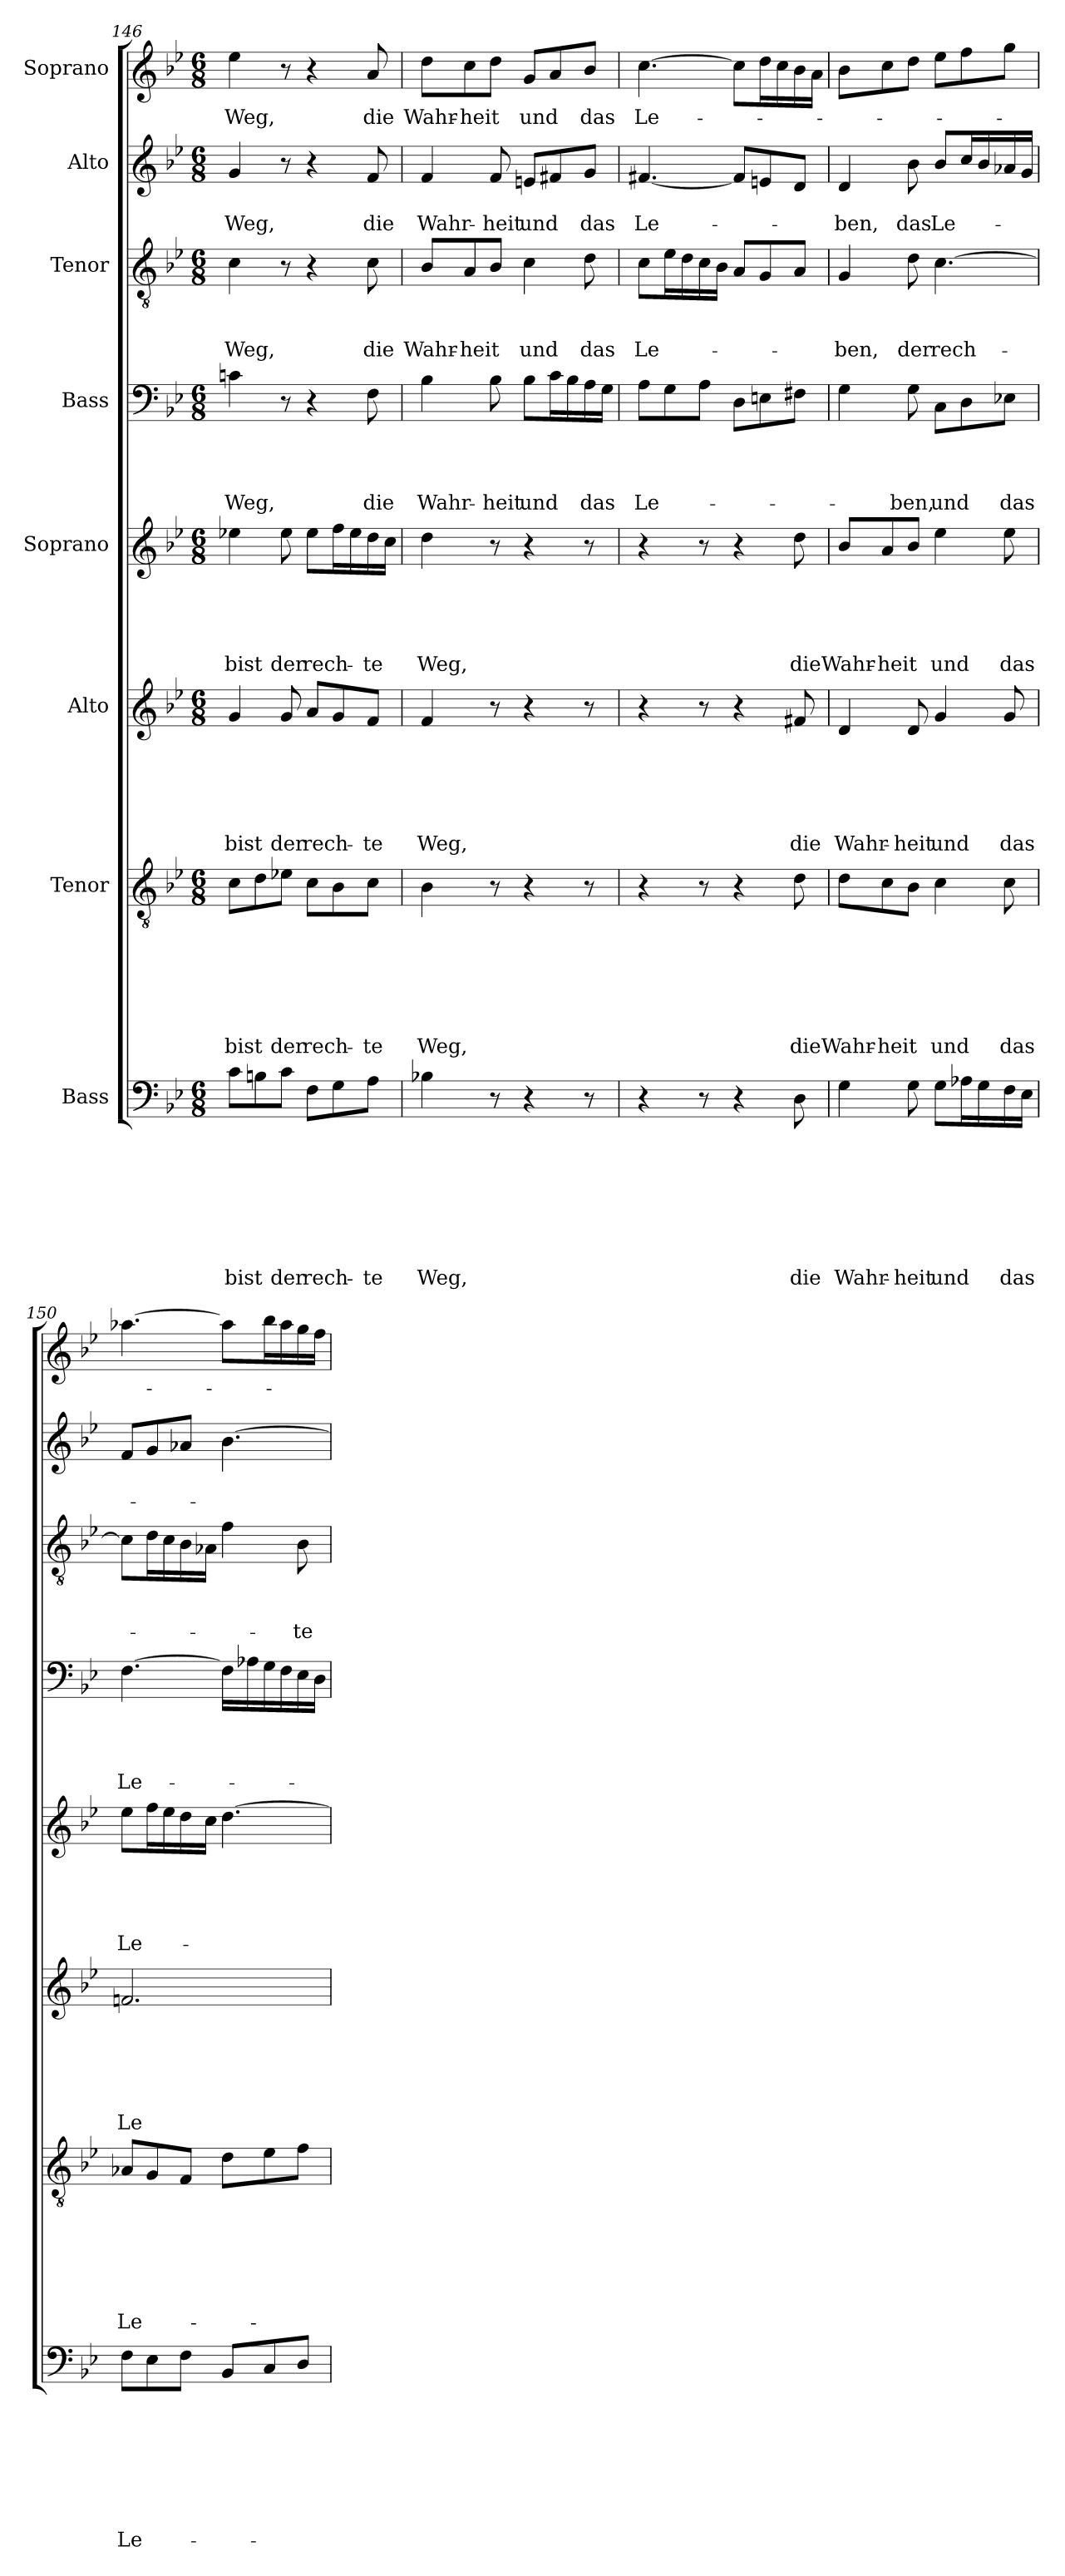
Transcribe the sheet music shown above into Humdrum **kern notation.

**kern	**text	**text	**text	**text	**text	**text	**text	**text	**kern	**text	**text	**text	**text	**text	**text	**text	**kern	**text	**text	**text	**text	**text	**text	**kern	**text	**text	**text	**text	**text	**kern	**text	**text	**text	**text	**kern	**text	**text	**text	**kern	**text	**text	**kern	**text
*part8	*part8	*part8	*part8	*part8	*part8	*part8	*part8	*part8	*part7	*part7	*part7	*part7	*part7	*part7	*part7	*part7	*part6	*part6	*part6	*part6	*part6	*part6	*part6	*part5	*part5	*part5	*part5	*part5	*part5	*part4	*part4	*part4	*part4	*part4	*part3	*part3	*part3	*part3	*part2	*part2	*part2	*part1	*part1
*staff8	*staff8	*staff8	*staff8	*staff8	*staff8	*staff8	*staff8	*staff8	*staff7	*staff7	*staff7	*staff7	*staff7	*staff7	*staff7	*staff7	*staff6	*staff6	*staff6	*staff6	*staff6	*staff6	*staff6	*staff5	*staff5	*staff5	*staff5	*staff5	*staff5	*staff4	*staff4	*staff4	*staff4	*staff4	*staff3	*staff3	*staff3	*staff3	*staff2	*staff2	*staff2	*staff1	*staff1
*I"Bass	*	*	*	*	*	*	*	*	*I"Tenor	*	*	*	*	*	*	*	*I"Alto	*	*	*	*	*	*	*I"Soprano	*	*	*	*	*	*I"Bass	*	*	*	*	*I"Tenor	*	*	*	*I"Alto	*	*	*I"Soprano	*
!!LO:PB:g=z
*clefF4	*	*	*	*	*	*	*	*	*clefGv2	*	*	*	*	*	*	*	*clefG2	*	*	*	*	*	*	*clefG2	*	*	*	*	*	*clefF4	*	*	*	*	*clefGv2	*	*	*	*clefG2	*	*	*clefG2	*
*k[b-e-]	*	*	*	*	*	*	*	*	*k[b-e-]	*	*	*	*	*	*	*	*k[b-e-]	*	*	*	*	*	*	*k[b-e-]	*	*	*	*	*	*k[b-e-]	*	*	*	*	*k[b-e-]	*	*	*	*k[b-e-]	*	*	*k[b-e-]	*
*B-:	*	*	*	*	*	*	*	*	*B-:	*	*	*	*	*	*	*	*B-:	*	*	*	*	*	*	*B-:	*	*	*	*	*	*B-:	*	*	*	*	*B-:	*	*	*	*B-:	*	*	*B-:	*
*M6/8	*	*	*	*	*	*	*	*	*M6/8	*	*	*	*	*	*	*	*M6/8	*	*	*	*	*	*	*M6/8	*	*	*	*	*	*M6/8	*	*	*	*	*M6/8	*	*	*	*M6/8	*	*	*M6/8	*
=146	=146	=146	=146	=146	=146	=146	=146	=146	=146	=146	=146	=146	=146	=146	=146	=146	=146	=146	=146	=146	=146	=146	=146	=146	=146	=146	=146	=146	=146	=146	=146	=146	=146	=146	=146	=146	=146	=146	=146	=146	=146	=146	=146
!	!	!	!	!	!	!	!	!LO:LY:b	!	!	!	!	!	!	!	!LO:LY:b	!	!	!	!	!	!	!LO:LY:b	!	!	!	!	!	!LO:LY:b	!	!	!	!	!LO:LY:b	!	!	!	!LO:LY:b	!	!	!LO:LY:b	!	!LO:LY:b
8c\L	.	.	.	.	.	.	.	bist	8c\L	.	.	.	.	.	.	bist	4g/	.	.	.	.	.	bist	4ee-X\	.	.	.	.	bist	4cn\	.	.	.	Weg,	4c\	.	.	Weg,	4g/	.	Weg,	4ee-\	Weg,
8Bn\	.	.	.	.	.	.	.	.	8d\	.	.	.	.	.	.	.	.	.	.	.	.	.	.	.	.	.	.	.	.	.	.	.	.	.	.	.	.	.	.	.	.	.	.
!	!	!	!	!	!	!	!	!LO:LY:b	!	!	!	!	!	!	!	!LO:LY:b	!	!	!	!	!	!	!LO:LY:b	!	!	!	!	!	!LO:LY:b	!	!	!	!	!	!	!	!	!	!	!	!	!	!
8c\J	.	.	.	.	.	.	.	der	8e-X\J	.	.	.	.	.	.	der	8g/	.	.	.	.	.	der	8ee-\	.	.	.	.	der	8r	.	.	.	.	8r	.	.	.	8r	.	.	8r	.
!	!	!	!	!	!	!	!	!LO:LY:b	!	!	!	!	!	!	!	!LO:LY:b	!	!	!	!	!	!	!LO:LY:b	!	!	!	!	!	!LO:LY:b	!	!	!	!	!	!	!	!	!	!	!	!	!	!
8F\L	.	.	.	.	.	.	.	rech-	8c\L	.	.	.	.	.	.	rech-	8a/L	.	.	.	.	.	rech-	8ee-\L	.	.	.	.	rech-	4r	.	.	.	.	4r	.	.	.	4r	.	.	4r	.
8G\	.	.	.	.	.	.	.	.	8B-\	.	.	.	.	.	.	.	8g/	.	.	.	.	.	.	16ff\L	.	.	.	.	.	.	.	.	.	.	.	.	.	.	.	.	.	.	.
.	.	.	.	.	.	.	.	.	.	.	.	.	.	.	.	.	.	.	.	.	.	.	.	16ee-\	.	.	.	.	.	.	.	.	.	.	.	.	.	.	.	.	.	.	.
!	!	!	!	!	!	!	!	!LO:LY:b	!	!	!	!	!	!	!	!LO:LY:b	!	!	!	!	!	!	!LO:LY:b	!	!	!	!	!	!LO:LY:b	!	!	!	!	!LO:LY:b	!	!	!	!LO:LY:b	!	!	!LO:LY:b	!	!LO:LY:b
8A\J	.	.	.	.	.	.	.	-te	8c\J	.	.	.	.	.	.	-te	8f/J	.	.	.	.	.	-te	16dd\	.	.	.	.	-te	8F\	.	.	.	die	8c\	.	.	die	8f/	.	die	8a/	die
.	.	.	.	.	.	.	.	.	.	.	.	.	.	.	.	.	.	.	.	.	.	.	.	16cc\JJ	.	.	.	.	.	.	.	.	.	.	.	.	.	.	.	.	.	.	.
=147	=147	=147	=147	=147	=147	=147	=147	=147	=147	=147	=147	=147	=147	=147	=147	=147	=147	=147	=147	=147	=147	=147	=147	=147	=147	=147	=147	=147	=147	=147	=147	=147	=147	=147	=147	=147	=147	=147	=147	=147	=147	=147	=147
!	!	!	!	!	!	!	!	!LO:LY:b	!	!	!	!	!	!	!	!LO:LY:b	!	!	!	!	!	!	!LO:LY:b	!	!	!	!	!	!LO:LY:b	!	!	!	!	!LO:LY:b	!	!	!	!LO:LY:b	!	!	!LO:LY:b	!	!LO:LY:b
4B-X\	.	.	.	.	.	.	.	Weg,	4B-\	.	.	.	.	.	.	Weg,	4f/	.	.	.	.	.	Weg,	4dd\	.	.	.	.	Weg,	4B-\	.	.	.	Wahr-	8B-/L	.	.	Wahr-	4f/	.	Wahr-	8dd\L	Wahr-
!	!	!	!	!	!	!	!	!	!	!	!	!	!	!	!	!	!	!	!	!	!	!	!	!	!	!	!	!	!	!	!	!	!	!	!	!	!	!LO:LY:b	!	!	!	!	!LO:LY:b
.	.	.	.	.	.	.	.	.	.	.	.	.	.	.	.	.	.	.	.	.	.	.	.	.	.	.	.	.	.	.	.	.	.	.	8A/	.	.	-heit	.	.	.	8cc\	-heit
!	!	!	!	!	!	!	!	!	!	!	!	!	!	!	!	!	!	!	!	!	!	!	!	!	!	!	!	!	!	!	!	!	!	!LO:LY:b	!	!	!	!	!	!	!LO:LY:b	!	!
8r	.	.	.	.	.	.	.	.	8r	.	.	.	.	.	.	.	8r	.	.	.	.	.	.	8r	.	.	.	.	.	8B-\	.	.	.	-heit	8B-/J	.	.	.	8f/	.	-heit	8dd\J	.
!	!	!	!	!	!	!	!	!	!	!	!	!	!	!	!	!	!	!	!	!	!	!	!	!	!	!	!	!	!	!	!	!	!	!LO:LY:b	!	!	!	!LO:LY:b	!	!	!LO:LY:b	!	!LO:LY:b
4r	.	.	.	.	.	.	.	.	4r	.	.	.	.	.	.	.	4r	.	.	.	.	.	.	4r	.	.	.	.	.	8B-\L	.	.	.	und	4c\	.	.	und	8en/L	.	und	8g/L	und
.	.	.	.	.	.	.	.	.	.	.	.	.	.	.	.	.	.	.	.	.	.	.	.	.	.	.	.	.	.	16c\L	.	.	.	.	.	.	.	.	8f#X/	.	.	8a/	.
.	.	.	.	.	.	.	.	.	.	.	.	.	.	.	.	.	.	.	.	.	.	.	.	.	.	.	.	.	.	16B-\	.	.	.	.	.	.	.	.	.	.	.	.	.
!	!	!	!	!	!	!	!	!	!	!	!	!	!	!	!	!	!	!	!	!	!	!	!	!	!	!	!	!	!	!	!	!	!	!LO:LY:b	!	!	!	!LO:LY:b	!	!	!LO:LY:b	!	!LO:LY:b
8r	.	.	.	.	.	.	.	.	8r	.	.	.	.	.	.	.	8r	.	.	.	.	.	.	8r	.	.	.	.	.	16A\	.	.	.	das	8d\	.	.	das	8g/J	.	das	8b-/J	das
.	.	.	.	.	.	.	.	.	.	.	.	.	.	.	.	.	.	.	.	.	.	.	.	.	.	.	.	.	.	16G\JJ	.	.	.	.	.	.	.	.	.	.	.	.	.
=148	=148	=148	=148	=148	=148	=148	=148	=148	=148	=148	=148	=148	=148	=148	=148	=148	=148	=148	=148	=148	=148	=148	=148	=148	=148	=148	=148	=148	=148	=148	=148	=148	=148	=148	=148	=148	=148	=148	=148	=148	=148	=148	=148
!	!	!	!	!	!	!	!	!	!	!	!	!	!	!	!	!	!	!	!	!	!	!	!	!	!	!	!	!	!	!	!	!	!	!LO:LY:b	!	!	!	!LO:LY:b	!	!	!LO:LY:b	!	!LO:LY:b
4r	.	.	.	.	.	.	.	.	4r	.	.	.	.	.	.	.	4r	.	.	.	.	.	.	4r	.	.	.	.	.	8A\L	.	.	.	Le-	8c\L	.	.	Le-	[<4.f#X/	.	Le-	[>4.cc\	Le-
.	.	.	.	.	.	.	.	.	.	.	.	.	.	.	.	.	.	.	.	.	.	.	.	.	.	.	.	.	.	8G\	.	.	.	.	16e-\L	.	.	.	.	.	.	.	.
.	.	.	.	.	.	.	.	.	.	.	.	.	.	.	.	.	.	.	.	.	.	.	.	.	.	.	.	.	.	.	.	.	.	.	16d\	.	.	.	.	.	.	.	.
8r	.	.	.	.	.	.	.	.	8r	.	.	.	.	.	.	.	8r	.	.	.	.	.	.	8r	.	.	.	.	.	8A\J	.	.	.	.	16c\	.	.	.	.	.	.	.	.
.	.	.	.	.	.	.	.	.	.	.	.	.	.	.	.	.	.	.	.	.	.	.	.	.	.	.	.	.	.	.	.	.	.	.	16B-\JJ	.	.	.	.	.	.	.	.
4r	.	.	.	.	.	.	.	.	4r	.	.	.	.	.	.	.	4r	.	.	.	.	.	.	4r	.	.	.	.	.	8D\L	.	.	.	.	8A/L	.	.	.	8f#/L]	.	.	8cc\L]	.
.	.	.	.	.	.	.	.	.	.	.	.	.	.	.	.	.	.	.	.	.	.	.	.	.	.	.	.	.	.	8En\	.	.	.	.	8G/	.	.	.	8en/	.	.	16dd\L	.
.	.	.	.	.	.	.	.	.	.	.	.	.	.	.	.	.	.	.	.	.	.	.	.	.	.	.	.	.	.	.	.	.	.	.	.	.	.	.	.	.	.	16cc\	.
!	!	!	!	!	!	!	!	!LO:LY:b	!	!	!	!	!	!	!	!LO:LY:b	!	!	!	!	!	!	!LO:LY:b	!	!	!	!	!	!LO:LY:b	!	!	!	!	!	!	!	!	!	!	!	!	!	!
8D\	.	.	.	.	.	.	.	die	8d\	.	.	.	.	.	.	die	8f#X/	.	.	.	.	.	die	8dd\	.	.	.	.	die	8F#X\J	.	.	.	.	8A/J	.	.	.	8d/J	.	.	16b-\	.
.	.	.	.	.	.	.	.	.	.	.	.	.	.	.	.	.	.	.	.	.	.	.	.	.	.	.	.	.	.	.	.	.	.	.	.	.	.	.	.	.	.	16a\JJ	.
=149	=149	=149	=149	=149	=149	=149	=149	=149	=149	=149	=149	=149	=149	=149	=149	=149	=149	=149	=149	=149	=149	=149	=149	=149	=149	=149	=149	=149	=149	=149	=149	=149	=149	=149	=149	=149	=149	=149	=149	=149	=149	=149	=149
!	!	!	!	!	!	!	!	!LO:LY:b	!	!	!	!	!	!	!	!LO:LY:b	!	!	!	!	!	!	!LO:LY:b	!	!	!	!	!	!LO:LY:b	!	!	!	!	!	!	!	!	!LO:LY:b	!	!	!LO:LY:b	!	!
4G\	.	.	.	.	.	.	.	Wahr-	8d\L	.	.	.	.	.	.	Wahr-	4d/	.	.	.	.	.	Wahr-	8b-/L	.	.	.	.	Wahr-	4G\	.	.	.	.	4G/	.	.	-ben,	4d/	.	-ben,	8b-\L	.
!	!	!	!	!	!	!	!	!	!	!	!	!	!	!	!	!LO:LY:b	!	!	!	!	!	!	!	!	!	!	!	!	!LO:LY:b	!	!	!	!	!	!	!	!	!	!	!	!	!	!
.	.	.	.	.	.	.	.	.	8c\	.	.	.	.	.	.	-heit	.	.	.	.	.	.	.	8a/	.	.	.	.	-heit	.	.	.	.	.	.	.	.	.	.	.	.	8cc\	.
!	!	!	!	!	!	!	!	!LO:LY:b	!	!	!	!	!	!	!	!	!	!	!	!	!	!	!LO:LY:b	!	!	!	!	!	!	!	!	!	!	!LO:LY:b	!	!	!	!LO:LY:b	!	!	!LO:LY:b	!	!
8G\	.	.	.	.	.	.	.	-heit	8B-\J	.	.	.	.	.	.	.	8d/	.	.	.	.	.	-heit	8b-/J	.	.	.	.	.	8G\	.	.	.	-ben,	8d\	.	.	der	8b-\	.	das	8dd\J	.
!	!	!	!	!	!	!	!	!LO:LY:b	!	!	!	!	!	!	!	!LO:LY:b	!	!	!	!	!	!	!LO:LY:b	!	!	!	!	!	!LO:LY:b	!	!	!	!	!LO:LY:b	!	!	!	!LO:LY:b	!	!	!LO:LY:b	!	!
8G\L	.	.	.	.	.	.	.	und	4c\	.	.	.	.	.	.	und	4g/	.	.	.	.	.	und	4ee-\	.	.	.	.	und	8C\L	.	.	.	und	[>4.c\	.	.	rech-	8b-/L	.	Le-	8ee-\L	.
16A-X\L	.	.	.	.	.	.	.	.	.	.	.	.	.	.	.	.	.	.	.	.	.	.	.	.	.	.	.	.	.	8D\	.	.	.	.	.	.	.	.	16cc/L	.	.	8ff\	.
16G\	.	.	.	.	.	.	.	.	.	.	.	.	.	.	.	.	.	.	.	.	.	.	.	.	.	.	.	.	.	.	.	.	.	.	.	.	.	.	16b-/	.	.	.	.
!	!	!	!	!	!	!	!	!LO:LY:b	!	!	!	!	!	!	!	!LO:LY:b	!	!	!	!	!	!	!LO:LY:b	!	!	!	!	!	!LO:LY:b	!	!	!	!	!LO:LY:b	!	!	!	!	!	!	!	!	!
16F\	.	.	.	.	.	.	.	das	8c\	.	.	.	.	.	.	das	8g/	.	.	.	.	.	das	8ee-\	.	.	.	.	das	8E-X\J	.	.	.	das	.	.	.	.	16a-X/	.	.	8gg\J	.
16E-\JJ	.	.	.	.	.	.	.	.	.	.	.	.	.	.	.	.	.	.	.	.	.	.	.	.	.	.	.	.	.	.	.	.	.	.	.	.	.	.	16g/JJ	.	.	.	.
=150	=150	=150	=150	=150	=150	=150	=150	=150	=150	=150	=150	=150	=150	=150	=150	=150	=150	=150	=150	=150	=150	=150	=150	=150	=150	=150	=150	=150	=150	=150	=150	=150	=150	=150	=150	=150	=150	=150	=150	=150	=150	=150	=150
!	!	!	!	!	!	!	!	!LO:LY:b	!	!	!	!	!	!	!	!LO:LY:b	!	!	!	!	!	!	!LO:LY:b	!	!	!	!	!	!LO:LY:b	!	!	!	!	!LO:LY:b	!	!	!	!	!	!	!	!	!
8F\L	.	.	.	.	.	.	.	Le-	8A-X/L	.	.	.	.	.	.	Le-	2.fn/	.	.	.	.	.	Le-	8ee-\L	.	.	.	.	Le-	[>4.F\	.	.	.	Le-	8c\L]	.	.	.	8f/L	.	.	[>4.aa-X\	.
8E-\	.	.	.	.	.	.	.	.	8G/	.	.	.	.	.	.	.	.	.	.	.	.	.	.	16ff\L	.	.	.	.	.	.	.	.	.	.	16d\L	.	.	.	8g/	.	.	.	.
.	.	.	.	.	.	.	.	.	.	.	.	.	.	.	.	.	.	.	.	.	.	.	.	16ee-\	.	.	.	.	.	.	.	.	.	.	16c\	.	.	.	.	.	.	.	.
8F\J	.	.	.	.	.	.	.	.	8F/J	.	.	.	.	.	.	.	.	.	.	.	.	.	.	16dd\	.	.	.	.	.	.	.	.	.	.	16B-\	.	.	.	8a-X/J	.	.	.	.
.	.	.	.	.	.	.	.	.	.	.	.	.	.	.	.	.	.	.	.	.	.	.	.	16cc\JJ	.	.	.	.	.	.	.	.	.	.	16A-X\JJ	.	.	.	.	.	.	.	.
8BB-/L	.	.	.	.	.	.	.	.	8d\L	.	.	.	.	.	.	.	.	.	.	.	.	.	.	[>4.dd\	.	.	.	.	.	16F\LL]	.	.	.	.	4f\	.	.	.	[>4.b-\	.	.	8aa-\L]	.
.	.	.	.	.	.	.	.	.	.	.	.	.	.	.	.	.	.	.	.	.	.	.	.	.	.	.	.	.	.	16A-X\	.	.	.	.	.	.	.	.	.	.	.	.	.
8C/	.	.	.	.	.	.	.	.	8e-\	.	.	.	.	.	.	.	.	.	.	.	.	.	.	.	.	.	.	.	.	16G\	.	.	.	.	.	.	.	.	.	.	.	16bb-\L	.
.	.	.	.	.	.	.	.	.	.	.	.	.	.	.	.	.	.	.	.	.	.	.	.	.	.	.	.	.	.	16F\	.	.	.	.	.	.	.	.	.	.	.	16aa-\	.
!	!	!	!	!	!	!	!	!	!	!	!	!	!	!	!	!	!	!	!	!	!	!	!	!	!	!	!	!	!	!	!	!	!	!	!	!	!	!LO:LY:b	!	!	!	!	!
8D/J	.	.	.	.	.	.	.	.	8f\J	.	.	.	.	.	.	.	.	.	.	.	.	.	.	.	.	.	.	.	.	16E-\	.	.	.	.	8B-\	.	.	-te	.	.	.	16gg\	.
.	.	.	.	.	.	.	.	.	.	.	.	.	.	.	.	.	.	.	.	.	.	.	.	.	.	.	.	.	.	16D\JJ	.	.	.	.	.	.	.	.	.	.	.	16ff\JJ	.
=	=	=	=	=	=	=	=	=	=	=	=	=	=	=	=	=	=	=	=	=	=	=	=	=	=	=	=	=	=	=	=	=	=	=	=	=	=	=	=	=	=	=	=
*-	*-	*-	*-	*-	*-	*-	*-	*-	*-	*-	*-	*-	*-	*-	*-	*-	*-	*-	*-	*-	*-	*-	*-	*-	*-	*-	*-	*-	*-	*-	*-	*-	*-	*-	*-	*-	*-	*-	*-	*-	*-	*-	*-
